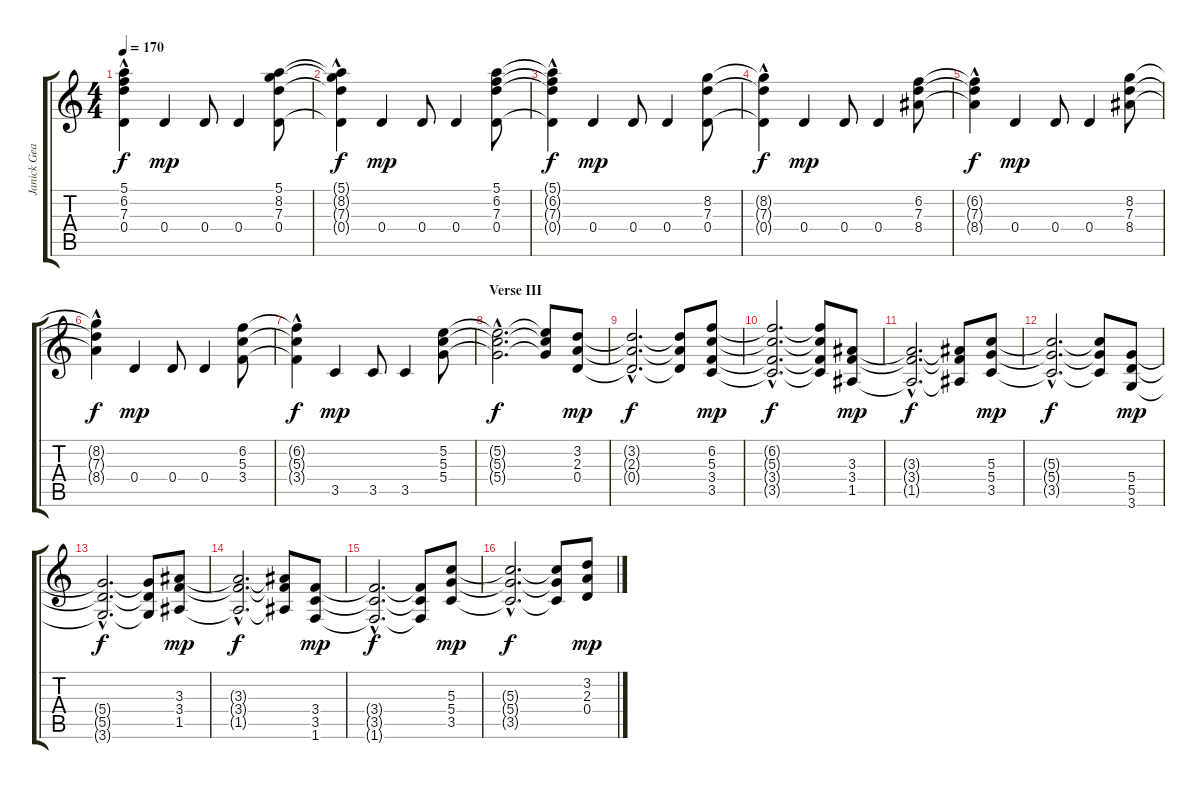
\track ("Janick Gears" "Janick Gea") {instrument distortionguitar}
\staff {score tabs}
\tuning (E4 B3 G3 D3 A2 E2) {hide}
\ts (4 4)
\tempo 170
\clef g2
\ks c
(5.1{hac t} 6.2{hac t} 7.3{hac t} 0.4{t}).4{dy f} 0.4.4{dy mp} 0.4.8 0.4.4 (5.1 8.2 7.3 0.4).8 |
(5.1{hac t} 8.2{hac t} 7.3{hac t} 0.4{t}).4{dy f} 0.4.4{dy mp} 0.4.8 0.4.4 (5.1 6.2 7.3 0.4).8 |
(5.1{hac t} 6.2{hac t} 7.3{hac t} 0.4{t}).4{dy f} 0.4.4{dy mp} 0.4.8 0.4.4 (8.2 7.3 0.4).8 |
(8.2{hac t} 7.3{t} 0.4{t}).4{dy f} 0.4.4{dy mp} 0.4.8 0.4.4 (6.2 7.3 8.4).8 |
(6.2{hac t} 7.3{t} 8.4{t}).4{dy f} 0.4.4{dy mp} 0.4.8 0.4.4 (8.2 7.3 8.4).8 |
(8.2{hac t} 7.3{t} 8.4{t}).4{dy f} 0.4.4{dy mp} 0.4.8 0.4.4 (6.2 5.3 3.4).8 |
(6.2{hac t} 5.3{t} 3.4{hac t}).4{dy f} 3.5.4{dy mp} 3.5.8 3.5.4 (5.2 5.3 5.4).8 |
\section ("" "Verse III")
(5.2{hac t} 5.3{hac t} 5.4{hac t}).2{d dy f} (5.2{t} 5.3{t} 5.4{t}).8 (3.2 2.3 0.4).8{dy mp} |
(3.2{hac t} 2.3{hac t} 0.4{hac t}).2{d dy f} (3.2{t} 2.3{t} 0.4{t}).8 (6.2 5.3 3.4 3.5).8{dy mp} |
(6.2{hac t} 5.3{hac t} 3.4{hac t} 3.5{hac t}).2{d dy f} (6.2{t} 5.3{t} 3.4{t} 3.5{t}).8 (3.3 3.4 1.5).8{dy mp} |
(3.3{hac t} 3.4{hac t} 1.5{hac t}).2{d dy f} (3.3{t} 3.4{t} 1.5{t}).8 (5.3 5.4 3.5).8{dy mp} |
(5.3{hac t} 5.4{hac t} 3.5{hac t}).2{d dy f} (5.3{t} 5.4{t} 3.5{t}).8 (5.4 5.5 3.6).8{dy mp} |
(5.4{hac t} 5.5{hac t} 3.6{hac t}).2{d dy f} (5.4{t} 5.5{t} 3.6{t}).8 (3.3 3.4 1.5).8{dy mp} |
(3.3{hac t} 3.4{hac t} 1.5{hac t}).2{d dy f} (3.3{t} 3.4{t} 1.5{t}).8 (3.4 3.5 1.6).8{dy mp} |
(3.4{hac t} 3.5{hac t} 1.6{hac t}).2{d dy f} (3.4{t} 3.5{t} 1.6{t}).8 (5.3 5.4 3.5).8{dy mp} |
(5.3{hac t} 5.4{hac t} 3.5{hac t}).2{d dy f} (5.3{t} 5.4{t} 3.5{t}).8 (3.2 2.3 0.4).8{dy mp}
